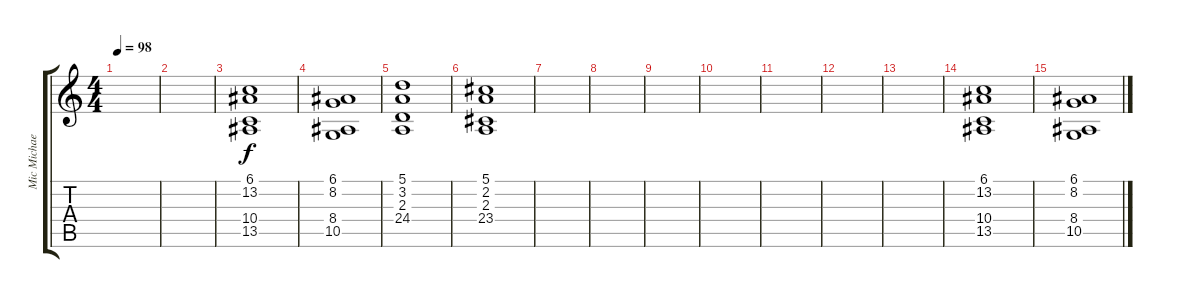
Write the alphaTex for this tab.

\track ("Mic Michaeli" "Mic Michae") {instrument synthstrings1}
\staff {score tabs}
\tuning (E4 B3 G3 D3 A2 E2) {hide}
\ts (4 4)
\tempo 98
\clef g2
\ks c
|
|
(6.1 13.2 10.4 13.5).1 |
(6.1 8.2 8.4 10.5).1 |
(5.1 3.2 2.3 24.4).1 |
(5.1 2.2 2.3 23.4).1 |
|
|
|
|
|
|
|
(6.1 13.2 10.4 13.5).1 |
(6.1 8.2 8.4 10.5).1
